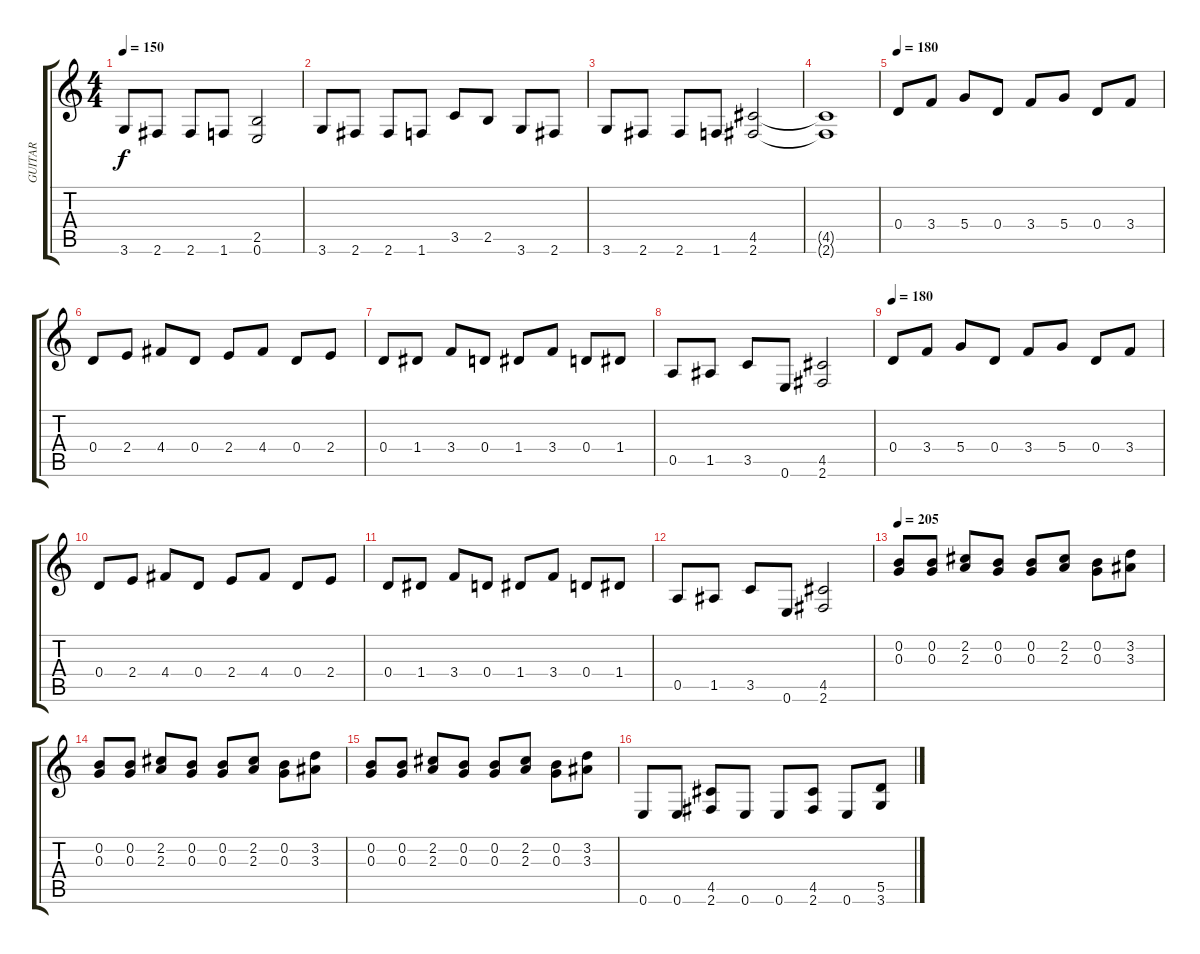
\track ("GUITAR" "GUITAR") {instrument distortionguitar}
\staff {score tabs}
\tuning (E4 B3 G3 D3 A2 E2) {hide}
\ts (4 4)
\tempo 150
\clef g2
\ks c
3.6.8{dy f} 2.6.8 2.6.8 1.6.8 (2.5 0.6).2 |
3.6.8 2.6.8 2.6.8 1.6.8 3.5.8 2.5.8 3.6.8 2.6.8 |
3.6.8 2.6.8 2.6.8 1.6.8 (4.5 2.6).2 |
(4.5{t} 2.6{t}).1 |
\tempo 180
0.4.8 3.4.8 5.4.8 0.4.8 3.4.8 5.4.8 0.4.8 3.4.8 |
0.4.8 2.4.8 4.4.8 0.4.8 2.4.8 4.4.8 0.4.8 2.4.8 |
0.4.8 1.4.8 3.4.8 0.4.8 1.4.8 3.4.8 0.4.8 1.4.8 |
0.5.8 1.5.8 3.5.8 0.6.8 (4.5 2.6).2 |
\tempo 180
0.4.8 3.4.8 5.4.8 0.4.8 3.4.8 5.4.8 0.4.8 3.4.8 |
0.4.8 2.4.8 4.4.8 0.4.8 2.4.8 4.4.8 0.4.8 2.4.8 |
0.4.8 1.4.8 3.4.8 0.4.8 1.4.8 3.4.8 0.4.8 1.4.8 |
0.5.8 1.5.8 3.5.8 0.6.8 (4.5 2.6).2 |
\tempo 205
(0.2 0.3).8 (0.2 0.3).8 (2.2 2.3).8 (0.2 0.3).8 (0.2 0.3).8 (2.2 2.3).8 (0.2 0.3).8 (3.2 3.3).8 |
(0.2 0.3).8 (0.2 0.3).8 (2.2 2.3).8 (0.2 0.3).8 (0.2 0.3).8 (2.2 2.3).8 (0.2 0.3).8 (3.2 3.3).8 |
(0.2 0.3).8 (0.2 0.3).8 (2.2 2.3).8 (0.2 0.3).8 (0.2 0.3).8 (2.2 2.3).8 (0.2 0.3).8 (3.2 3.3).8 |
0.6.8 0.6.8 (4.5 2.6).8 0.6.8 0.6.8 (4.5 2.6).8 0.6.8 (5.5 3.6).8
